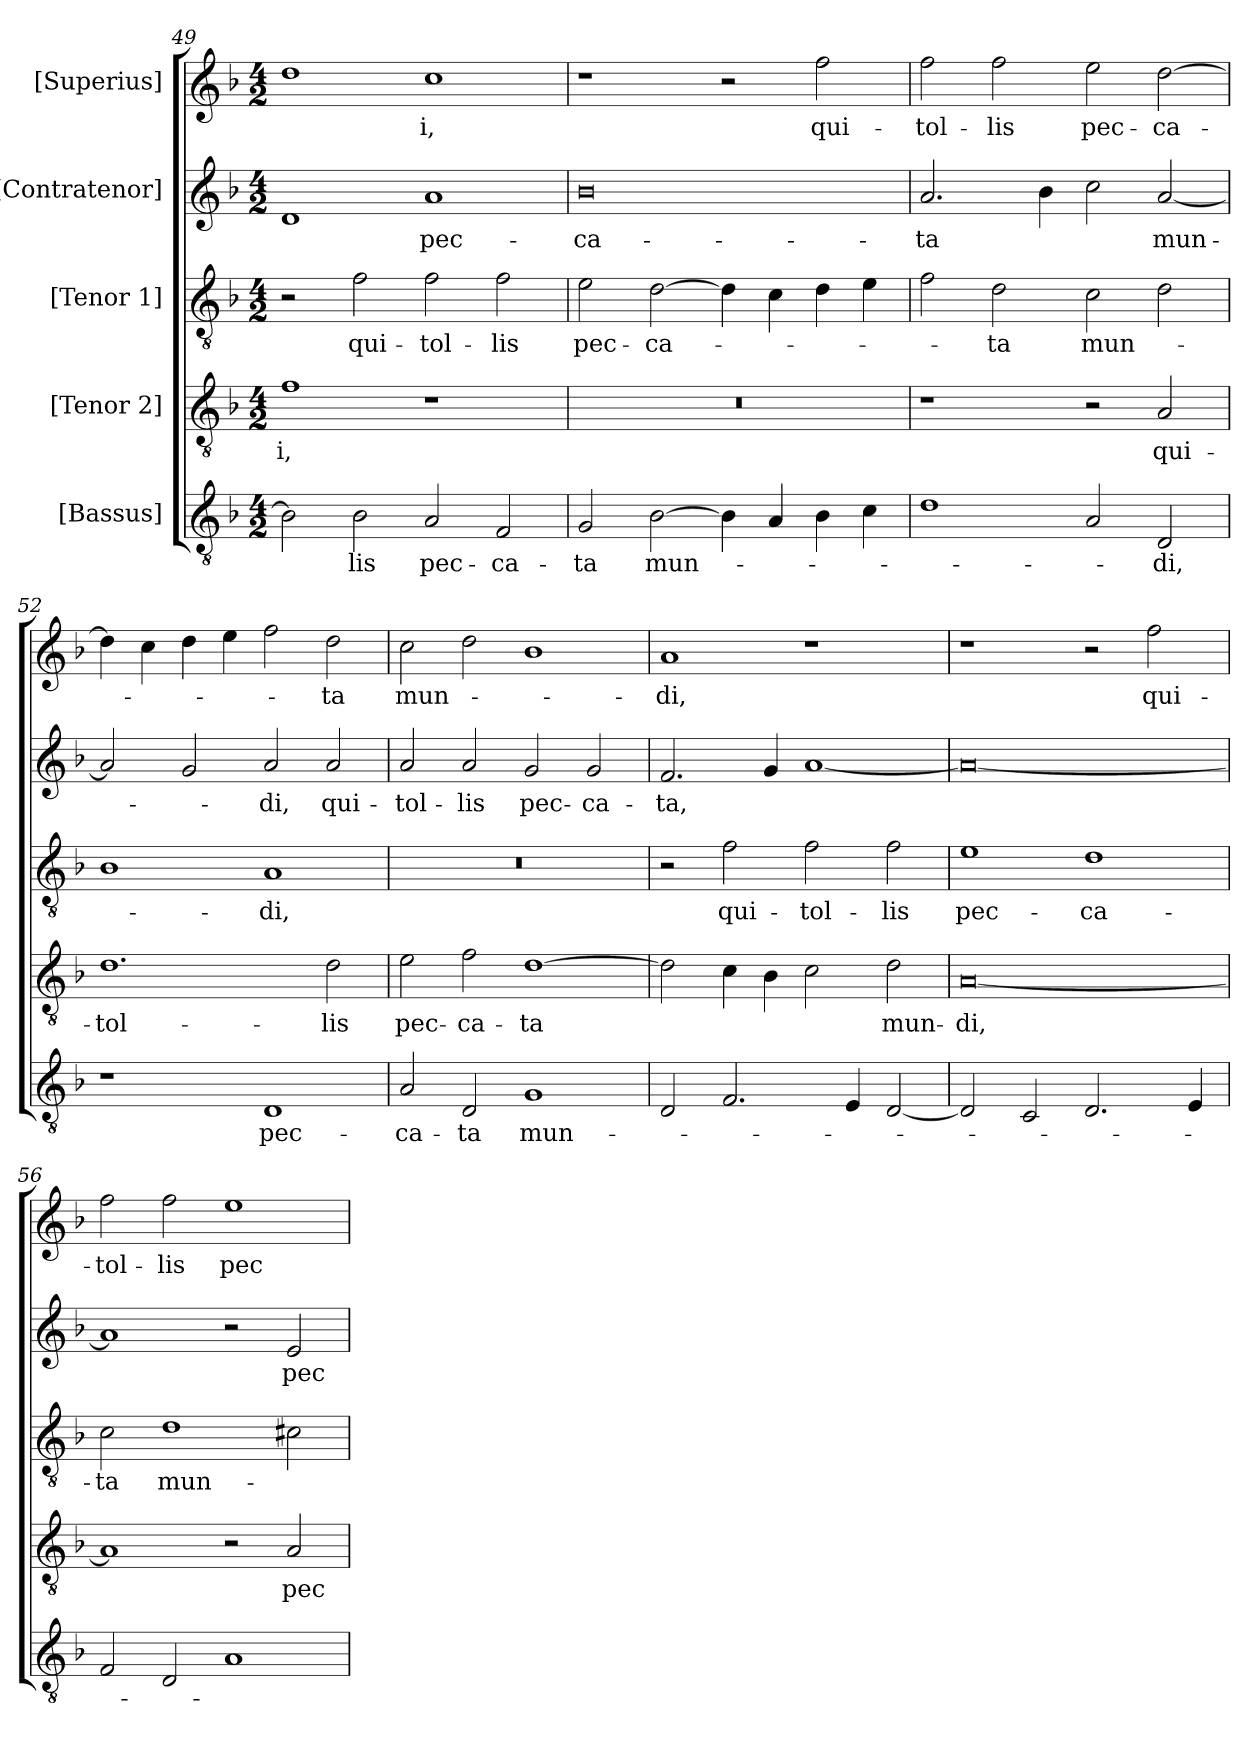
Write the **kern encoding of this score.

**kern	**text	**kern	**text	**kern	**text	**kern	**text	**kern	**text
*part5	*part5	*part4	*part4	*part3	*part3	*part2	*part2	*part1	*part1
*staff5	*staff5	*staff4	*staff4	*staff3	*staff3	*staff2	*staff2	*staff1	*staff1
*I"[Bassus]	*	*I"[Tenor 2]	*	*I"[Tenor 1]	*	*I"[Contratenor]	*	*I"[Superius]	*
*clefGv2	*	*clefGv2	*	*clefGv2	*	*clefG2	*	*clefG2	*
*k[b-]	*	*k[b-]	*	*k[b-]	*	*k[b-]	*	*k[b-]	*
*M4/2	*	*M4/2	*	*M4/2	*	*M4/2	*	*M4/2	*
=49	=49	=49	=49	=49	=49	=49	=49	=49	=49
2B-\]	.	1f\	-i,	2r	.	1d/	.	1dd\	.
2B-\	-lis	.	.	2f\	qui-	.	.	.	.
2A/	pec-	1r	.	2f\	tol-	1a/	pec-	1cc\	-i,
2F/	-ca-	.	.	2f\	-lis	.	.	.	.
=50	=50	=50	=50	=50	=50	=50	=50	=50	=50
2G/	-ta	0r	.	2e\	pec-	0b-\	-ca-	1r	.
[2B-\	mun-	.	.	[2d\	-ca-	.	.	.	.
4B-\]	.	.	.	4d\]	.	.	.	2r	.
4A/	.	.	.	4c\	.	.	.	.	.
4B-\	.	.	.	4d\	.	.	.	2ff\	qui-
4c\	.	.	.	4e\	.	.	.	.	.
=51	=51	=51	=51	=51	=51	=51	=51	=51	=51
1d\	.	1r	.	2f\	.	2.a/	-ta	2ff\	tol-
.	.	.	.	2d\	-ta	.	.	2ff\	-lis
.	.	.	.	.	.	4b-\	.	.	.
2A/	.	2r	.	2c\	mun-	2cc\	.	2ee\	pec-
2D/	-di,	2A/	qui-	2d\	.	[2a/	mun-	[2dd\	-ca-
=52	=52	=52	=52	=52	=52	=52	=52	=52	=52
1r	.	1.d\	tol-	1B-\	.	2a/]	.	4dd\]	.
.	.	.	.	.	.	.	.	4cc\	.
.	.	.	.	.	.	2g/	.	4dd\	.
.	.	.	.	.	.	.	.	4ee\	.
1D/	pec-	.	.	1A/	-di,	2a/	-di,	2ff\	.
.	.	2d\	-lis	.	.	2a/	qui-	2dd\	-ta
=53	=53	=53	=53	=53	=53	=53	=53	=53	=53
2A/	-ca-	2e\	pec-	0r	.	2a/	tol-	2cc\	mun-
2D/	-ta	2f\	-ca-	.	.	2a/	-lis	2dd\	.
1G/	mun-	[1d\	-ta	.	.	2g/	pec-	1b-\	.
.	.	.	.	.	.	2g/	-ca-	.	.
=54	=54	=54	=54	=54	=54	=54	=54	=54	=54
2D/	.	2d\]	.	2r	.	2.f/	-ta,	1a/	-di,
2.F/	.	4c\	.	2f\	qui-	.	.	.	.
.	.	4B-\	.	.	.	4g/	.	.	.
.	.	2c\	.	2f\	tol-	[1a/	.	1r	.
4E/	.	.	.	.	.	.	.	.	.
[2D/	.	2d\	mun-	2f\	-lis	.	.	.	.
=55	=55	=55	=55	=55	=55	=55	=55	=55	=55
2D/]	.	[0A/	-di,	1e\	pec-	0a/_	.	1r	.
2C/	.	.	.	.	.	.	.	.	.
2.D/	.	.	.	1d\	-ca-	.	.	2r	.
.	.	.	.	.	.	.	.	2ff\	qui-
4E/	.	.	.	.	.	.	.	.	.
=56	=56	=56	=56	=56	=56	=56	=56	=56	=56
2F/	.	1A/]	.	2c\	-ta	1a/]	.	2ff\	tol-
2D/	.	.	.	1d\	mun-	.	.	2ff\	-lis
1A/	.	2r	.	.	.	2r	.	1ee\	pec-
.	.	2A/	pec-	2c#X\	.	2e/	pec-	.	.
=	=	=	=	=	=	=	=	=	=
*-	*-	*-	*-	*-	*-	*-	*-	*-	*-
